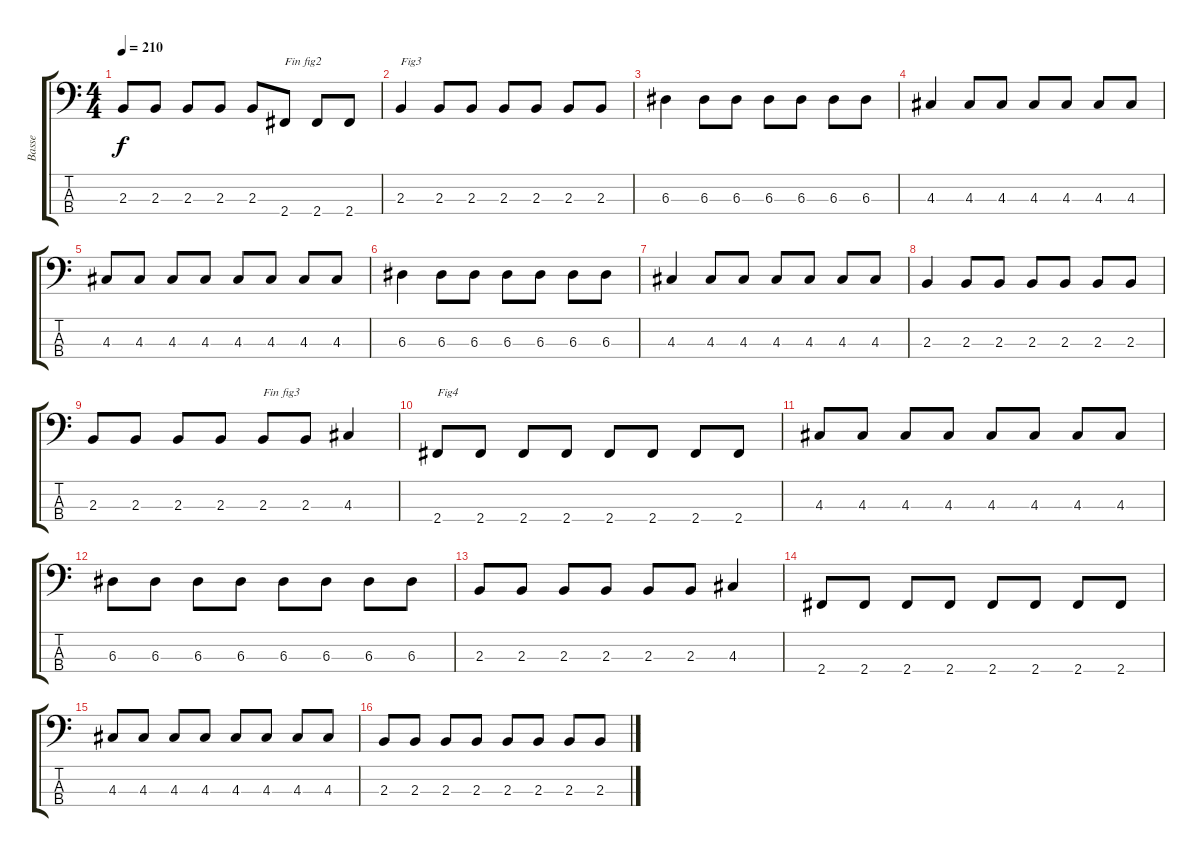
\track ("Basse" "Basse") {instrument electricbassfinger}
\staff {score tabs}
\tuning (G2 D2 A1 E1) {hide}
\ts (4 4)
\tempo 210
\clef f4
\ks c
2.3.8{dy f} 2.3.8 2.3.8 2.3.8 2.3.8 2.4.8{txt "Fin fig2"} 2.4.8 2.4.8 |
2.3.4{txt "Fig3"} 2.3.8 2.3.8 2.3.8 2.3.8 2.3.8 2.3.8 |
6.3.4 6.3.8 6.3.8 6.3.8 6.3.8 6.3.8 6.3.8 |
4.3.4 4.3.8 4.3.8 4.3.8 4.3.8 4.3.8 4.3.8 |
4.3.8 4.3.8 4.3.8 4.3.8 4.3.8 4.3.8 4.3.8 4.3.8 |
6.3.4 6.3.8 6.3.8 6.3.8 6.3.8 6.3.8 6.3.8 |
4.3.4 4.3.8 4.3.8 4.3.8 4.3.8 4.3.8 4.3.8 |
2.3.4 2.3.8 2.3.8 2.3.8 2.3.8 2.3.8 2.3.8 |
2.3.8 2.3.8 2.3.8 2.3.8 2.3.8{txt "Fin fig3"} 2.3.8 4.3.4 |
2.4.8{txt "Fig4"} 2.4.8 2.4.8 2.4.8 2.4.8 2.4.8 2.4.8 2.4.8 |
4.3.8 4.3.8 4.3.8 4.3.8 4.3.8 4.3.8 4.3.8 4.3.8 |
6.3.8 6.3.8 6.3.8 6.3.8 6.3.8 6.3.8 6.3.8 6.3.8 |
2.3.8 2.3.8 2.3.8 2.3.8 2.3.8 2.3.8 4.3.4 |
2.4.8 2.4.8 2.4.8 2.4.8 2.4.8 2.4.8 2.4.8 2.4.8 |
4.3.8 4.3.8 4.3.8 4.3.8 4.3.8 4.3.8 4.3.8 4.3.8 |
2.3.8 2.3.8 2.3.8 2.3.8 2.3.8 2.3.8 2.3.8 2.3.8
